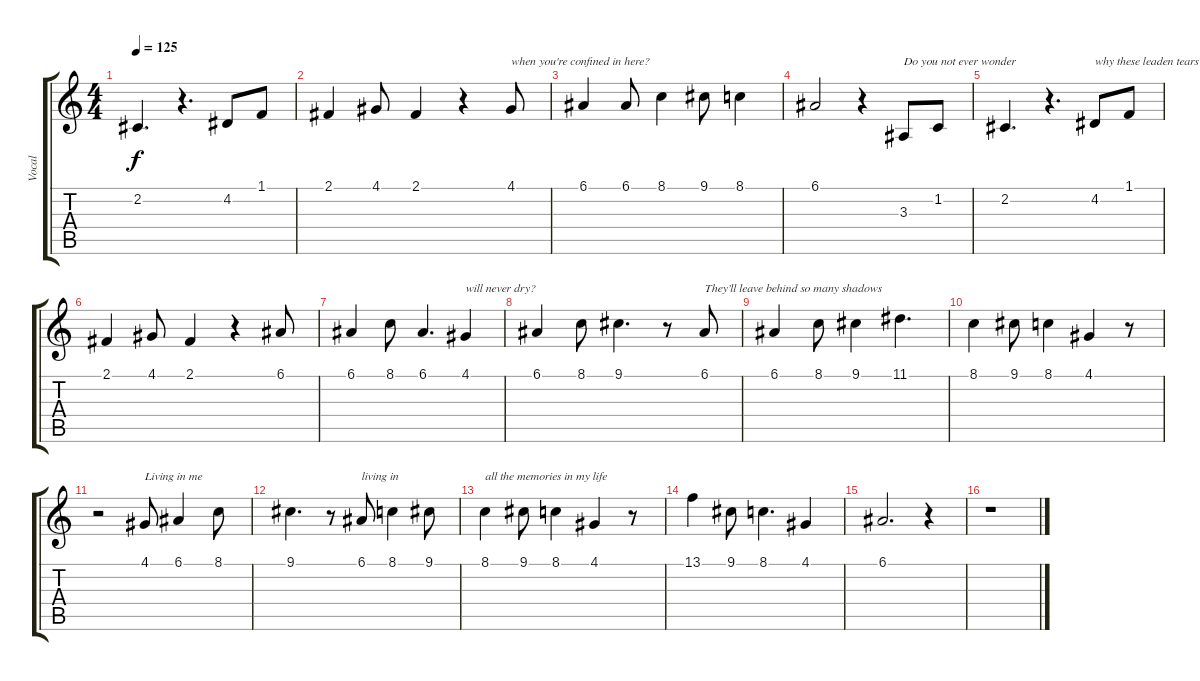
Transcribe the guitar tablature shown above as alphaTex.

\track ("Vocal" "Vocal") {instrument flute}
\staff {score tabs}
\tuning (E4 B3 G3 D3 A2 E2) {hide}
\ts (4 4)
\tempo 125
\clef g2
\ks c
2.2.4{d dy f} r.4{d} 4.2.8 1.1.8 |
2.1.4 4.1.8 2.1.4 r.4 4.1.8{txt "when you're confined in here?"} |
6.1.4 6.1.8 8.1.4 9.1.8 8.1.4 |
6.1.2 r.4 3.3.8{txt "Do you not ever wonder"} 1.2.8 |
2.2.4{d} r.4{d} 4.2.8{txt "why these leaden tears "} 1.1.8 |
2.1.4 4.1.8 2.1.4 r.4 6.1.8 |
6.1.4 8.1.8 6.1.4{d} 4.1.4{txt "will never dry?"} |
6.1.4 8.1.8 9.1.4{d} r.8 6.1.8{txt "They’ll leave behind so many shadows"} |
6.1.4 8.1.8 9.1.4 11.1.4{d} |
8.1.4 9.1.8 8.1.4 4.1.4 r.8 |
r.2 4.1.8{txt "Living in me"} 6.1.4 8.1.8 |
9.1.4{d} r.8 6.1.8{txt "living in "} 8.1.4 9.1.8 |
8.1.4{txt "all the memories in my life"} 9.1.8 8.1.4 4.1.4 r.8 |
13.1.4 9.1.8 8.1.4{d} 4.1.4 |
6.1.2{d} r.4 |
r.1
